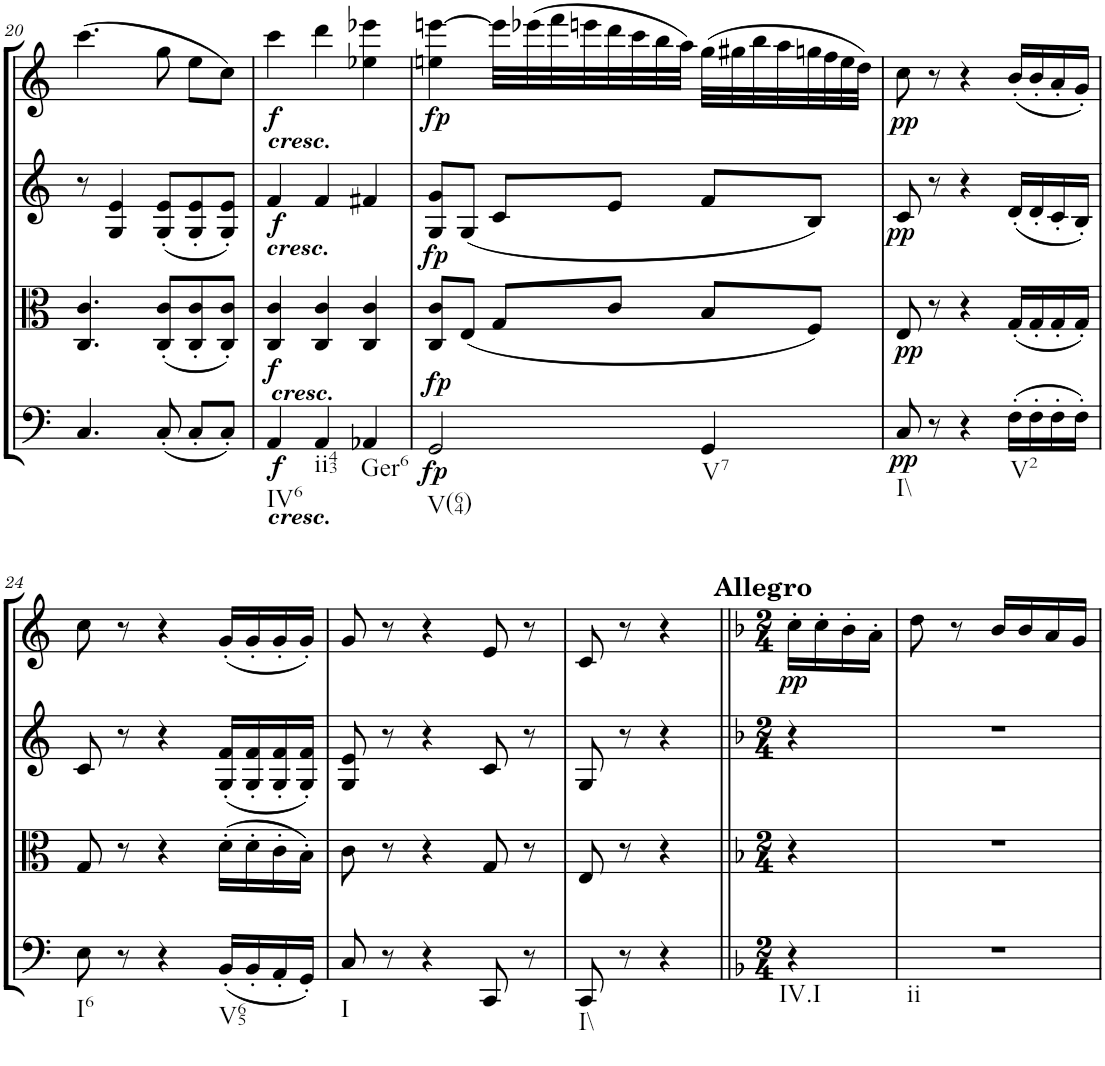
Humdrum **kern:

**kern	**dynam	**kern	**dynam	**kern	**dynam	**kern	**dynam
*part4	*part4	*part3	*part3	*part2	*part2	*part1	*part1
*staff4	*staff4	*staff3	*staff3	*staff2	*staff2	*staff1	*staff1
*I"Cello	*	*I"Viola	*	*I"2nd Violin	*	*I"1st Violin	*
*	*	*I'Vla	*	*I'Vln	*	*I'Vln	*
!!LO:PB:g=z
*clefF4	*	*clefC3	*	*clefG2	*	*clefG2	*
*k[]	*	*k[]	*	*k[]	*	*k[]	*
*M3/4	*	*M3/4	*	*M3/4	*	*M3/4	*
=20	=20	=20	=20	=20	=20	=20	=20
4.C/	.	4.C/ 4.c/	.	8r	.	(4.ccc\	.
.	.	.	.	4G/ 4e/	.	.	.
(8C'/	.	(8C/' 8c/'L	.	(8G/' 8e/'L	.	8gg\	.
8C'/L	.	8C/' 8c/'	.	8G/' 8e/'	.	8ee\L	.
8C'/J)	.	8C/' 8c/'J)	.	8G/' 8e/'J)	.	8cc\J)	.
=21	=21	=21	=21	=21	=21	=21	=21
!	!	!	!	!	!	!LO:TX:b:Bi:t=cresc.	!
!	!	!	!	!LO:TX:b:Bi:t=cresc.	!	!	!
!	!	!LO:TX:b:Bi:t=cresc.	!	!	!	!	!
!LO:TX:b:Bi:t=cresc.	!	!	!	!	!	!	!
!LO:TX:b:t=IV6	!	!	!	!	!	!	!
!	!LO:DY:b	!	!LO:DY:b	!	!LO:DY:b	!	!LO:DY:b
4AA/	f	4C/ 4c/	f	4f/	f	4ccc\	f
!LO:TX:b:t=ii43	!	!	!	!	!	!	!
4AA/	.	4C/ 4c/	.	4f/	.	4ddd\	.
!LO:TX:b:t=Ger6	!	!	!	!	!	!	!
4AA-X/	.	4C/ 4c/	.	4f#X/	.	4ee-X\ 4eee-X\	.
=22	=22	=22	=22	=22	=22	=22	=22
!LO:TX:b:t=V(64)	!	!	!	!	!	!	!
!	!LO:DY:b	!	!	!	!	!	!
!	!LO:DY:n=1:a	!	!LO:DY:a	!	!	!	!LO:DY:b
2GG/	fp fp	8C/ 8c/L	fp	8G/ 8g/L	.	4een\ [4eeen\	fp
.	.	(8E/J	.	(8G/J	.	.	.
.	.	8G/L	.	8c/L	.	32eee\LLL]	.
.	.	.	.	.	.	(32eee-X\	.
.	.	.	.	.	.	32fff\	.
.	.	.	.	.	.	32eeen\	.
.	.	8c/J	.	8e/J	.	32ddd\	.
.	.	.	.	.	.	32ccc\	.
.	.	.	.	.	.	32bb\	.
.	.	.	.	.	.	32aa\JJJ)	.
!LO:TX:b:t=V7	!	!	!	!	!	!	!
4GG/	.	8B/L	.	8f/L	.	(32gg\LLL	.
.	.	.	.	.	.	32gg#X\	.
.	.	.	.	.	.	32bb\	.
.	.	.	.	.	.	32aa\	.
.	.	8F/J)	.	8B/J)	.	32ggn\	.
.	.	.	.	.	.	32ff\	.
.	.	.	.	.	.	32ee\	.
.	.	.	.	.	.	32dd\JJJ)	.
=23	=23	=23	=23	=23	=23	=23	=23
!LO:TX:b:t=I\\	!	!	!	!	!	!	!
!	!LO:DY:b	!	!LO:DY:b	!	!LO:DY:b	!	!LO:DY:b
8C/	pp	8E/	pp	8c/	pp	8cc\	pp
8r	.	8r	.	8r	.	8r	.
4r	.	4r	.	4r	.	4r	.
!LO:TX:b:t=V2	!	!	!	!	!	!	!
(16F'\LL	.	(16G'/LL	.	(16d'/LL	.	(16b'/LL	.
16F'\	.	16G'/	.	16d'/	.	16b'/	.
16F'\	.	16G'/	.	16c'/	.	16a'/	.
16F'\JJ)	.	16G'/JJ)	.	16B'/JJ)	.	16g'/JJ)	.
!!LO:LB:g=z
=24	=24	=24	=24	=24	=24	=24	=24
!LO:TX:b:t=I6	!	!	!	!	!	!	!
8E\	.	8G/	.	8c/	.	8cc\	.
8r	.	8r	.	8r	.	8r	.
4r	.	4r	.	4r	.	4r	.
!LO:TX:b:t=V65	!	!	!	!	!	!	!
(16BB'/LL	.	(16d'\LL	.	(16G/' 16f/'LL	.	(16g'/LL	.
16BB'/	.	16d'\	.	16G/' 16f/'	.	16g'/	.
16AA'/	.	16c'\	.	16G/' 16f/'	.	16g'/	.
16GG'/JJ)	.	16B'\JJ)	.	16G/' 16f/'JJ)	.	16g'/JJ)	.
=25	=25	=25	=25	=25	=25	=25	=25
!LO:TX:b:t=I	!	!	!	!	!	!	!
8C/	.	8c\	.	8G/ 8e/	.	8g/	.
8r	.	8r	.	8r	.	8r	.
4r	.	4r	.	4r	.	4r	.
8CC/	.	8G/	.	8c/	.	8e/	.
8r	.	8r	.	8r	.	8r	.
=26	=26	=26	=26	=26	=26	=26	=26
!LO:TX:b:t=I\\	!	!	!	!	!	!	!
8CC/	.	8E/	.	8G/	.	8c/	.
8r	.	8r	.	8r	.	8r	.
4r	.	4r	.	4r	.	4r	.
=26X1||	=26X1||	=26X1||	=26X1||	=26X1||	=26X1||	=26X1||	=26X1||
*k[b-]	*	*k[b-]	*	*k[b-]	*	*k[b-]	*
*F:	*	*F:	*	*F:	*	*F:	*
*M2/4	*	*M2/4	*	*M2/4	*	*M2/4	*
!	!	!	!	!	!	!LO:TX:a:B:t=Allegro	!
!LO:TX:b:t=IV.I	!	!	!	!	!	!	!
!	!	!	!	!	!	!	!LO:DY:b
4r	.	4r	.	4r	.	16cc'\LL	pp
.	.	.	.	.	.	16cc'\	.
.	.	.	.	.	.	16b-'\	.
.	.	.	.	.	.	16a'\JJ	.
=27	=27	=27	=27	=27	=27	=27	=27
!LO:TX:b:t=ii	!	!	!	!	!	!	!
2r	.	2r	.	2r	.	8dd\	.
.	.	.	.	.	.	8r	.
.	.	.	.	.	.	16b-/LL	.
.	.	.	.	.	.	16b-/	.
.	.	.	.	.	.	16a/	.
.	.	.	.	.	.	16g/JJ	.
=	=	=	=	=	=	=	=
*-	*-	*-	*-	*-	*-	*-	*-
